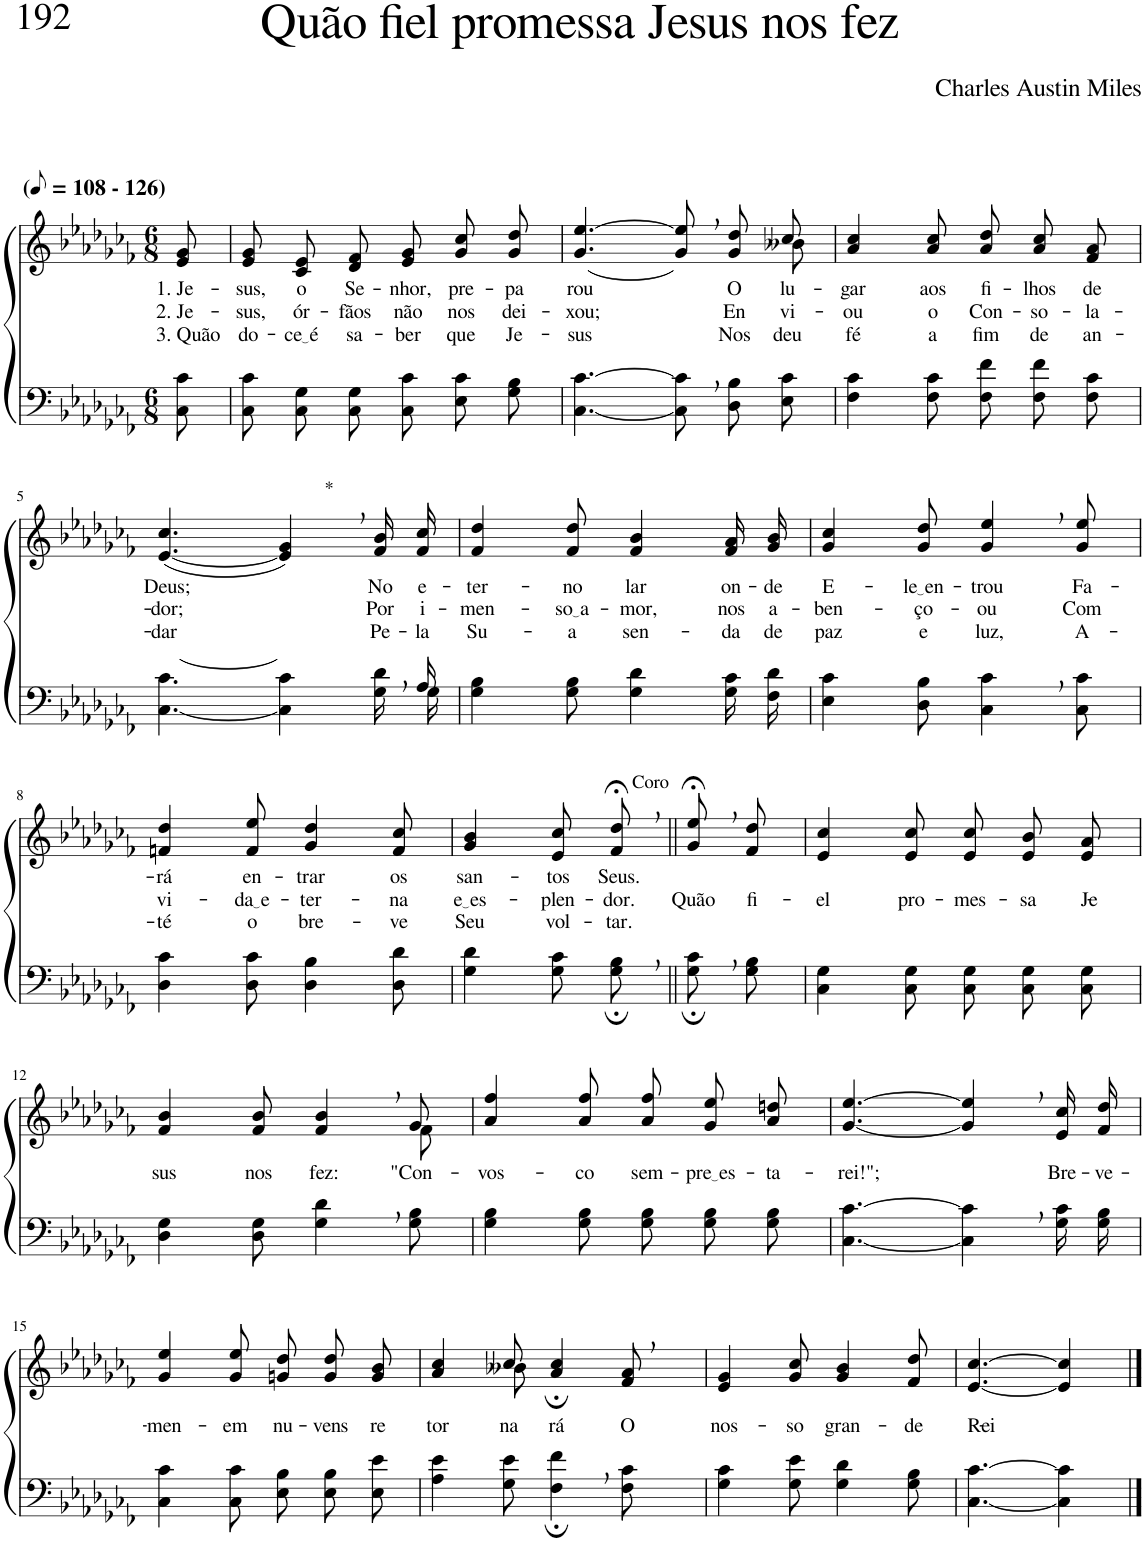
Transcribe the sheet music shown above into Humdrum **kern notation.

**kern	**kern	**text	**text	**text
*part2	*part1	*part1	*part1	*part1
*staff2	*staff1	*staff1	*staff1	*staff1
*I"Parte III e IV	*I"Parte I e II	*	*	*
*clefF4	*clefG2	*	*	*
*Trd2c3	*Trd2c3	*	*	*
*k[b-e-a-d-g-c-f-]	*k[b-e-a-d-g-c-f-]	*	*	*
*M6/8	*M6/8	*	*	*
*MM54	*MM54	*	*	*
=1	=1	=1	=1	=1
!	!LO:TX:a:B:t=(	!	!	!
!	!LO:TX:a:B:t=- 126)	!	!	!
!	!	!LO:LY:b	!LO:LY:b	!LO:LY:b
8C-\ 8c-\	8e-/ 8g-/	1. Je-	2. Je-	3. Quão
=2	=2	=2	=2	=2
!	!	!LO:LY:b	!LO:LY:b	!LO:LY:b
8C-\ 8c-\L	8e-/ 8g-/L	-sus,	-sus,	do-
!	!	!LO:LY:b	!LO:LY:b	!LO:LY:b
8C-\ 8G-\	8c-/ 8e-/	o	ór-	ce é
!	!	!LO:LY:b	!LO:LY:b	!LO:LY:b
8C-\ 8G-\J	8d-/ 8f-/J	Se-	-fãos	sa-
!	!	!LO:LY:b	!LO:LY:b	!LO:LY:b
8C-\ 8c-\L	8e-/ 8g-/L	-nhor,	não	-ber
!	!	!LO:LY:b	!LO:LY:b	!LO:LY:b
8E-\ 8c-\	8g-/ 8cc-/	pre-	nos	que
!	!	!LO:LY:b	!LO:LY:b	!LO:LY:b
8G-\ 8B-\J	8g-/ 8dd-/J	-pa	dei-	Je-
=3	=3	=3	=3	=3
!	!	!LO:LY:b	!LO:LY:b	!LO:LY:b
*	*^	*	*	*
[4.C-\ [4.c-\	[4.g-/ [4.ee-/	8ryy	rou	-xou;	-sus
*	*v	*v	*	*	*
8C-],\ 8c-],\L	8g-],/ 8ee-],/L	.	.	.
!	!	!LO:LY:b	!LO:LY:b	!LO:LY:b
8D-\ 8B-\	8g-/ 8dd-/	O	En-	Nos
*	*^	*	*	*
!	!	!	!LO:LY:b	!LO:LY:b	!LO:LY:b
8E-\ 8c-\J	8cc-/J	8b--X\	lu-	-vi-	deu
=4	=4	=4	=4	=4	=4
!	!	!	!LO:LY:b	!LO:LY:b	!LO:LY:b
*	*v	*v	*	*	*
4F-\ 4c-\	4a-/ 4cc-/	-gar	ou	fé
!	!	!LO:LY:b	!LO:LY:b	!LO:LY:b
8F-\ 8c-\	8a-/ 8cc-/	aos	o	a
!	!	!LO:LY:b	!LO:LY:b	!LO:LY:b
8F-\ 8f-\L	8a-/ 8dd-/L	fi-	Con-	fim
!	!	!LO:LY:b	!LO:LY:b	!LO:LY:b
8F-\ 8f-\	8a-/ 8cc-/	-lhos	-so-	de
!	!	!LO:LY:b	!LO:LY:b	!LO:LY:b
8F-\ 8c-\J	8f-/ 8a-/J	de	-la-	an-
!!LO:LB:g=z
=5	=5	=5	=5	=5
*^	*	*	*	*
!	!	!	!LO:LY:b	!LO:LY:b	!LO:LY:b
2ryy	[4.C-\ [4.c-\	([4.e-/ 4.cc-/	Deus;	-dor;	-dar
!	!	!LO:TX:a:t=*	!	!	!
.	4C-\] 4c-\]	4e-/], 4g-/,)	.	.	.
8.ryy	.	.	.	.	.
!	!	!	!LO:LY:b	!LO:LY:b	!LO:LY:b
.	16G-\ 16d-\LL	16f-/ 16b-/LL	No	Por	Pe-
!	!	!	!LO:LY:b	!LO:LY:b	!LO:LY:b
16A-/	16G-\JJ	16f-/ 16cc-/JJ	e-	i-	-la
=6	=6	=6	=6	=6	=6
!	!	!	!LO:LY:b	!LO:LY:b	!LO:LY:b
*v	*v	*	*	*	*
4G-\ 4B-\	4f-/ 4dd-/	-ter-	-men-	Su-
!	!	!LO:LY:b	!LO:LY:b	!LO:LY:b
8G-\ 8B-\	8f-/ 8dd-/	-no	so a	-a
!	!	!LO:LY:b	!LO:LY:b	!LO:LY:b
4G-\ 4d-\	4f-/ 4b-/	lar	-mor,	sen-
!	!	!LO:LY:b	!LO:LY:b	!LO:LY:b
16G-\ 16c-\LL	16f-/ 16a-/LL	on-	nos	-da
!	!	!LO:LY:b	!LO:LY:b	!LO:LY:b
16F-\ 16d-\JJ	16g-/ 16b-/JJ	-de	a-	de
=7	=7	=7	=7	=7
!	!	!LO:LY:b	!LO:LY:b	!LO:LY:b
4E-\ 4c-\	4g-/ 4cc-/	E-	-ben-	paz
!	!	!LO:LY:b	!LO:LY:b	!LO:LY:b
8D-\ 8B-\	8g-/ 8dd-/	le en	-ço-	e
!	!	!LO:LY:b	!LO:LY:b	!LO:LY:b
4C-\, 4c-\,	4g-/, 4ee-/,	-trou	-ou	luz,
!	!	!LO:LY:b	!LO:LY:b	!LO:LY:b
8C-\ 8c-\	8g-/ 8ee-/	Fa-	Com	A-
!!LO:LB:g=z
=8	=8	=8	=8	=8
!	!	!LO:LY:b	!LO:LY:b	!LO:LY:b
4D-\ 4c-\	4fn/ 4dd-/	-rá	vi-	-té
!	!	!LO:LY:b	!LO:LY:b	!LO:LY:b
8D-\ 8c-\	8f/ 8ee-/	en-	da e	o
!	!	!LO:LY:b	!LO:LY:b	!LO:LY:b
4D-\ 4B-\	4g-/ 4dd-/	-trar	-ter-	bre-
!	!	!LO:LY:b	!LO:LY:b	!LO:LY:b
8D-\ 8d-\	8f/ 8cc-/	os	-na	-ve
=9	=9	=9	=9	=9
!	!	!LO:LY:b	!LO:LY:b	!LO:LY:b
4G-\ 4d-\	4g-/ 4b-/	san-	e es	Seu
!	!	!LO:LY:b	!LO:LY:b	!LO:LY:b
8G-\ 8c-\	8e-/ 8cc-/	-tos	-plen-	vol-
!	!	!LO:LY:b	!LO:LY:b	!LO:LY:b
8G-\;, 8B-\;,	8f-/;<, 8dd-/;<,	Seus.	-dor.	-tar.
=10||	=10||	=10||	=10||	=10||
!	!LO:TX:a:t=Coro	!	!	!
!	!	!	!LO:LY:b	!
8G-;,\ 8c-;,\L	8g-;<,\ 8ee-;<,\L	.	Quão	.
!	!	!	!LO:LY:b	!
8G-\ 8B-\J	8f-\ 8dd-\J	.	fi-	.
=11	=11	=11	=11	=11
!	!	!	!LO:LY:b	!
4C-\ 4G-\	4e-/ 4cc-/	.	-el	.
!	!	!	!LO:LY:b	!
8C-\ 8G-\	8e-/ 8cc-/	.	pro-	.
!	!	!	!LO:LY:b	!
8C-\ 8G-\L	8e-/ 8cc-/L	.	-mes-	.
!	!	!	!LO:LY:b	!
8C-\ 8G-\	8e-/ 8b-/	.	-sa	.
!	!	!	!LO:LY:b	!
8C-\ 8G-\J	8e-/ 8a-/J	.	Je-	.
!!LO:LB:g=z
=12	=12	=12	=12	=12
!	!	!LO:LY:b	!	!
*	*^	*	*	*
4D-\ 4G-\	4f-/ 4b-/	8ryy	sus	.	.
!	!	!	!LO:LY:b	!	!
*	*v	*v	*	*	*
8D-\ 8G-\	8f-/ 8b-/	nos	.	.
!	!	!LO:LY:b	!	!
4G-\, 4d-\,	4f-/, 4b-/,	fez:	.	.
*	*^	*	*	*
!	!	!	!LO:LY:b	!	!
8G-\ 8B-\	8g-/	8f-\	"Con-	.	.
=13	=13	=13	=13	=13	=13
!	!	!	!LO:LY:b	!	!
*	*v	*v	*	*	*
4G-\ 4B-\	4a-/ 4ff-/	-vos-	.	.
!	!	!LO:LY:b	!	!
8G-\ 8B-\	8a-/ 8ff-/	-co	.	.
!	!	!LO:LY:b	!	!
8G-\ 8B-\L	8a-\ 8ff-\L	sem-	.	.
!	!	!LO:LY:b	!	!
8G-\ 8B-\	8g-\ 8ee-\	pre es	.	.
!	!	!LO:LY:b	!	!
8G-\ 8B-\J	8a-\ 8ddn\J	-ta-	.	.
=14	=14	=14	=14	=14
!	!	!LO:LY:b	!	!
[4.C-\ [4.c-\	[4.g-/ [4.ee-/	-rei!";	.	.
4C-\], 4c-\],	4g-/], 4ee-/],	.	.	.
!	!	!LO:LY:b	!	!
16G-\ 16c-\LL	16e-/ 16cc-/LL	Bre-	.	.
!	!	!LO:LY:b	!	!
16G-\ 16B-\JJ	16f-/ 16dd-/JJ	-ve-	.	.
!!LO:LB:g=z
=15	=15	=15	=15	=15
!	!	!LO:LY:b	!	!
4C-\ 4c-\	4g-/ 4ee-/	-men-	.	.
!	!	!LO:LY:b	!	!
8C-\ 8c-\	8g-/ 8ee-/	-em	.	.
!	!	!LO:LY:b	!	!
8E-\ 8B-\L	8gn/ 8dd-/L	nu-	.	.
!	!	!LO:LY:b	!	!
8E-\ 8B-\	8g/ 8dd-/	-vens	.	.
!	!	!LO:LY:b	!	!
8E-\ 8e-\J	8g/ 8b-/J	re-	.	.
=16	=16	=16	=16	=16
*	*^	*	*	*
!	!	!	!LO:LY:b	!	!
4A-\ 4e-\	4ryy	4a-/ 4cc-/	-tor-	.	.
!	!	!	!LO:LY:b	!	!
8G-\ 8e-\	8b--X\	8cc-/	-na-	.	.
!	!	!	!LO:LY:b	!	!
4F-\;, 4f-\;,	4.ryy	4a-/; 4cc-/;	-rá	.	.
!	!	!	!LO:LY:b	!	!
8F-\ 8c-\	.	8f-/ 8a-/	O	.	.
=17	=17	=17	=17	=17	=17
!	!	!	!LO:LY:b	!	!
*	*v	*v	*	*	*
4G-\ 4c-\	4e-/ 4g-/	nos-	.	.
!	!	!LO:LY:b	!	!
8G-\ 8e-\	8g-/ 8cc-/	-so	.	.
!	!	!LO:LY:b	!	!
4G-\ 4d-\	4g-/ 4b-/	gran-	.	.
!	!	!LO:LY:b	!	!
8G-\ 8B-\	8f-/ 8dd-/	-de	.	.
=18	=18	=18	=18	=18
!	!	!LO:LY:b	!	!
[4.C-\ [4.c-\	[4.e-/ [4.cc-/	Rei-	.	.
4C-\] 4c-\]	4e-/] 4cc-/]	.	.	.
==	==	==	==	==
*-	*-	*-	*-	*-
